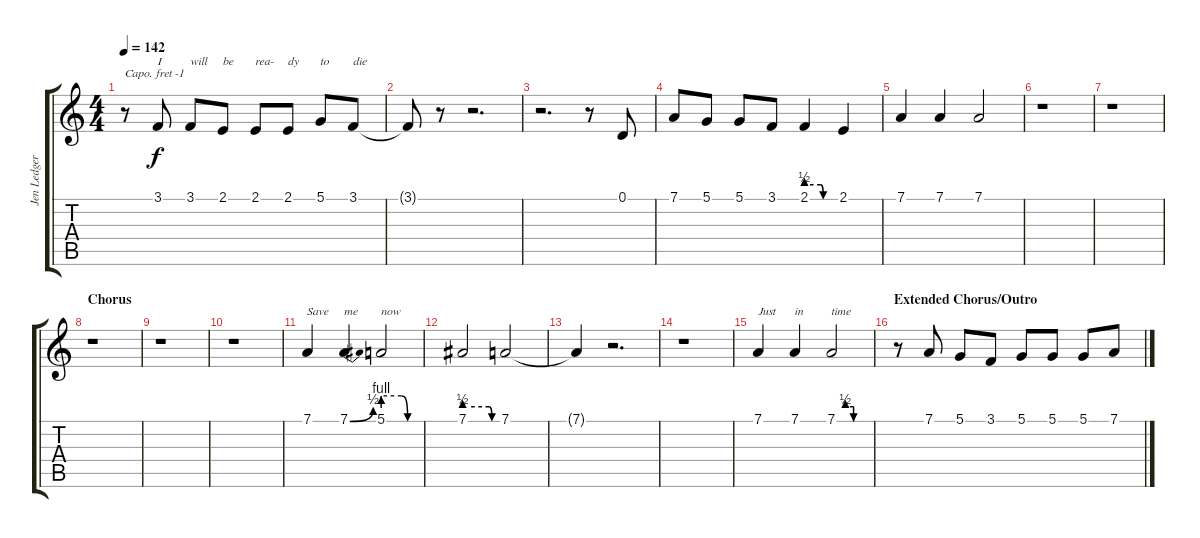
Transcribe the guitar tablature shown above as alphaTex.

\track ("Jen Ledger (Vocals)" "Jen Ledger") {instrument sopranosax}
\staff {score tabs}
\capo -1
\tuning (Eb4 Bb3 Gb3 Db3 Ab2 Db2) {hide}
\ts (4 4)
\tempo 142
\clef g2
\ks c
r.8{dy f} 3.1.8{txt "I"} 3.1.8{txt "will"} 2.1.8{txt "be"} 2.1.8{txt "rea-"} 2.1.8{txt "dy"} 5.1.8{txt "to"} 3.1.8{txt "die"} |
3.1{t}.8 r.8 r.2{d} |
r.2{d} r.8 0.1.8 |
7.1.8 5.1.8 5.1.8 3.1.8 2.1{be (custom 0 2 30 2 35 0 60 0)}.4 2.1.4 |
7.1.4 7.1.4 7.1.2 |
r.1 |
r.1 |
\section ("" "Chorus")
r.1 |
r.1 |
r.1 |
7.1.4{txt "Save"} 7.1{be (bend 0 0 60 2)}.4{txt "me"} 5.1{be (custom 0 4 30 4 40 0 60 0)}.2{txt "now"} |
7.1{be (custom 0 2 45 2 50 0 60 0)}.2 7.1.2 |
7.1{t}.4 r.2{d} |
r.1 |
7.1.4{txt "Just"} 7.1.4{txt "in"} 7.1{be (custom 0 0 15 0 15 2 30 2 30 0 60 0)}.2{txt "time"} |
\section ("" "Extended Chorus/Outro")
r.8 7.1.8 5.1.8 3.1.8 5.1.8 5.1.8 5.1.8 7.1.8
